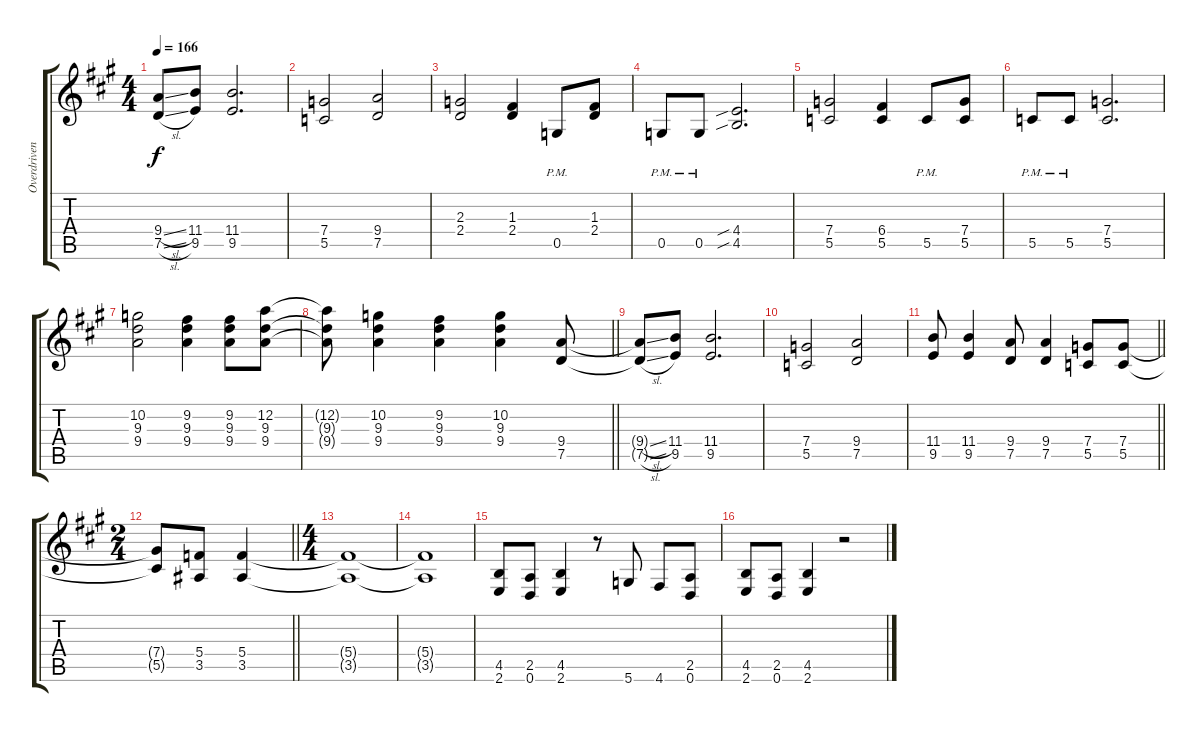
\track ("Overdriven" "Overdriven") {instrument overdrivenguitar}
\staff {score tabs}
\tuning (D4 A3 F3 C3 G2 D2) {hide}
\ts (4 4)
\tempo 166
\clef g2
\ks a
(9.4{sl t} 7.5{sl t}).8{dy f} (11.4 9.5).8 (11.4 9.5).2{d} |
(7.4 5.5).2 (9.4 7.5).2 |
(2.3 2.4).2 (1.3 2.4).4 0.5{pm}.8 (1.3 2.4).8 |
0.5{pm}.8 0.5{pm}.8 (4.4{sib} 4.5{sib}).2{d} |
(7.4 5.5).2 (6.4 5.5).4 5.5{pm}.8 (7.4 5.5).8 |
5.5{pm}.8 5.5{pm}.8 (7.4 5.5).2{d} |
(10.2 9.3 9.4).2 (9.2 9.3 9.4).4 (9.2 9.3 9.4).8 (12.2 9.3 9.4).8 |
\barLineRight lightlight
(12.2{t} 9.3{t} 9.4{t}).8 (10.2 9.3 9.4).4 (9.2 9.3 9.4).4 (10.2 9.3 9.4).4 (9.4 7.5).8 |
(9.4{sl t} 7.5{sl t}).8 (11.4 9.5).8 (11.4 9.5).2{d} |
(7.4 5.5).2 (9.4 7.5).2 |
\barLineRight lightlight
(11.4 9.5).8 (11.4 9.5).4 (9.4 7.5).8 (9.4 7.5).4 (7.4 5.5).8 (7.4 5.5).8 |
\ts (2 4)
\barLineRight lightlight
(7.4{t} 5.5{t}).8 (5.4 3.5).8 (5.4 3.5).4 |
\ts (4 4)
(5.4{t} 3.5{t}).1 |
(5.4{t} 3.5{t}).1 |
(4.5 2.6).8 (2.5 0.6).8 (4.5 2.6).4 r.8 5.6.8 4.6.8 (2.5 0.6).8 |
(4.5 2.6).8 (2.5 0.6).8 (4.5 2.6).4 r.2
